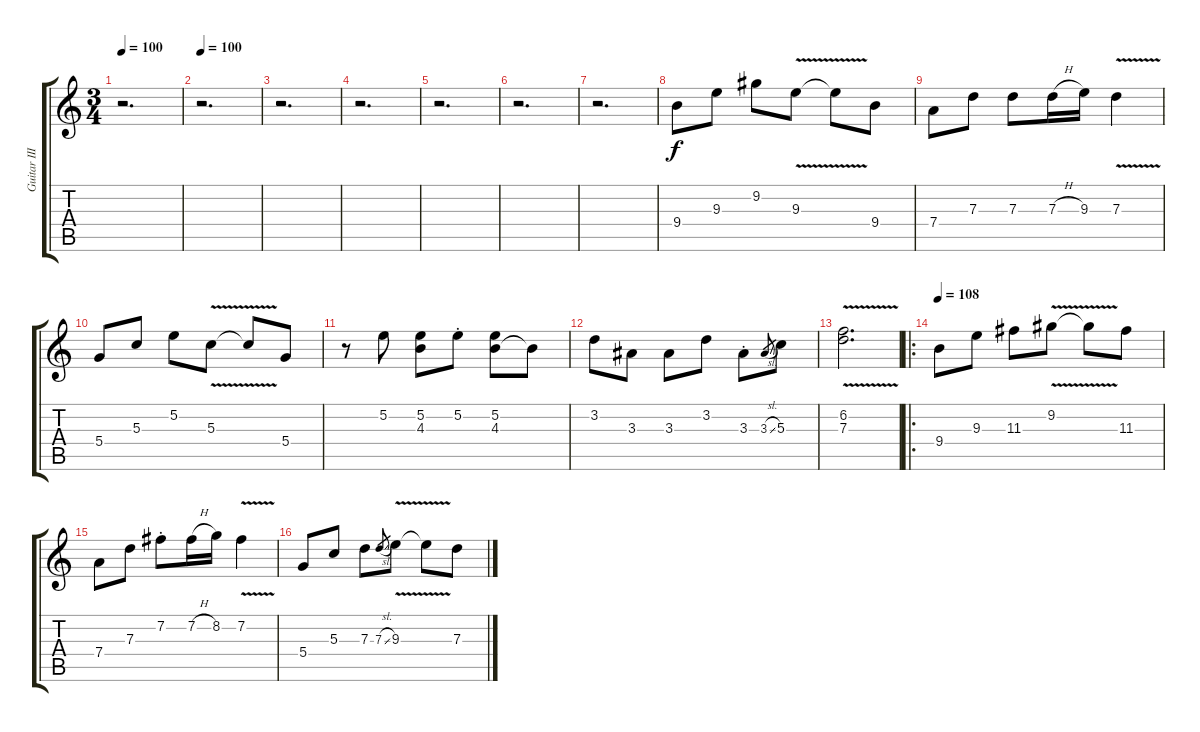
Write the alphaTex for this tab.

\track ("Guitar III" "Guitar III") {instrument overdrivenguitar}
\staff {score tabs}
\tuning (E4 B3 G3 D3 A2 E2) {hide}
\ts (3 4)
\tempo 100
\clef g2
\ks c
r.2{d dy f} |
\tempo 100
r.2{d} |
r.2{d} |
r.2{d} |
r.2{d} |
r.2{d} |
r.2{d} |
9.4.8{volume 16 balance 8 instrument distortionguitar} 9.3.8 9.2.8 9.3{v}.8 9.3{t}.8 9.4.8 |
7.4.8 7.3.8 7.3.8 7.3{h}.16 9.3.16 7.3{v}.4 |
5.4.8 5.3.8 5.2.8 5.3{v}.8 5.3{t}.8 5.4.8 |
r.8 5.2.8 (5.2 4.3).8 5.2{st}.8 (5.2 4.3).8 4.3{t}.8 |
3.2.8 3.3.8 3.3.8 3.2.8 3.3{st}.8 3.3{sl}.8{gr} 5.3.8 |
(6.2{v} 7.3{v}).2{d} |
\ro
\tempo 108
9.4.8 9.3.8 11.3.8 9.2{v}.8 9.2{t}.8 11.3.8 |
7.4.8 7.3.8 7.2{st}.8 7.2{h}.16 8.2.16 7.2{v}.4 |
5.4.8 5.3.8 7.3.8 7.3{sl}.8{gr} 9.3{v}.8 9.3{t}.8 7.3.8
